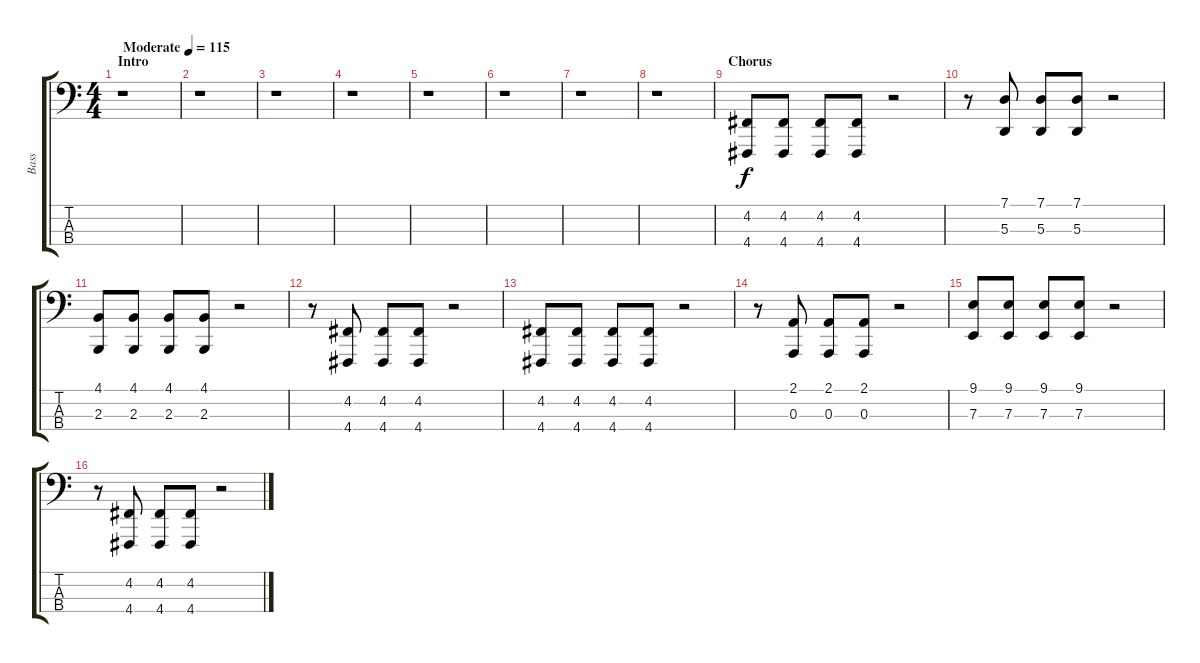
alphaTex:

\track ("Bass" "Bass") {instrument lead5charang}
\staff {score tabs}
\tuning (G2 D2 A1 D1) {hide}
\ts (4 4)
\section ("" "Intro")
\tempo (115 "Moderate")
\clef f4
\ks c
r.1{dy f instrument lead5charang} |
r.1 |
r.1 |
r.1 |
r.1 |
r.1 |
r.1 |
r.1 |
\section ("" "Chorus")
(4.2 4.4).8 (4.2 4.4).8 (4.2 4.4).8 (4.2 4.4).8 r.2 |
r.8 (7.1 5.3).8 (7.1 5.3).8 (7.1 5.3).8 r.2 |
(4.1 2.3).8 (4.1 2.3).8 (4.1 2.3).8 (4.1 2.3).8 r.2 |
r.8 (4.2 4.4).8 (4.2 4.4).8 (4.2 4.4).8 r.2 |
(4.2 4.4).8 (4.2 4.4).8 (4.2 4.4).8 (4.2 4.4).8 r.2 |
r.8 (2.1 0.3).8 (2.1 0.3).8 (2.1 0.3).8 r.2 |
(9.1 7.3).8 (9.1 7.3).8 (9.1 7.3).8 (9.1 7.3).8 r.2 |
r.8 (4.2 4.4).8 (4.2 4.4).8 (4.2 4.4).8 r.2
